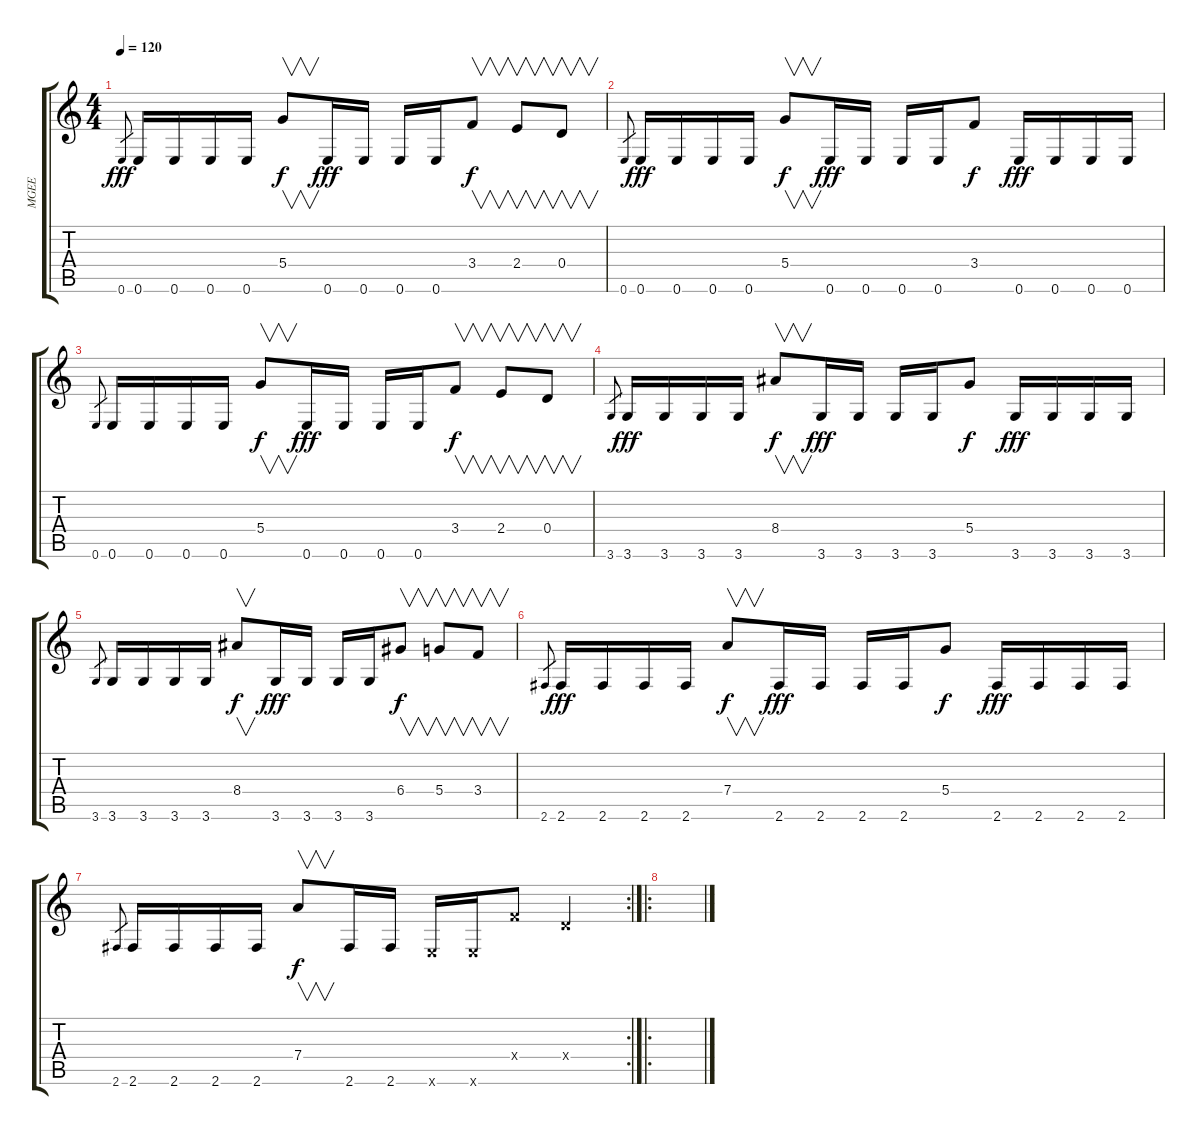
\track ("MGEE" "MGEE") {instrument distortionguitar}
\staff {score tabs}
\tuning (E4 B3 G3 D3 A2 E2) {hide}
\ts (4 4)
\tempo 120
\clef g2
\ks c
0.6.8{gr dy fff} 0.6.16 0.6.16 0.6.16 0.6.16 5.4.8{v dy f} 0.6.16{dy fff} 0.6.16 0.6.16 0.6.16 3.4.8{v dy f} 2.4.8{v} 0.4.8{v} |
0.6.8{gr} 0.6.16{dy fff} 0.6.16 0.6.16 0.6.16 5.4.8{v dy f} 0.6.16{dy fff} 0.6.16 0.6.16 0.6.16 3.4.8{dy f} 0.6.16{dy fff} 0.6.16 0.6.16 0.6.16 |
0.6.8{gr} 0.6.16 0.6.16 0.6.16 0.6.16 5.4.8{v dy f} 0.6.16{dy fff} 0.6.16 0.6.16 0.6.16 3.4.8{v dy f} 2.4.8{v} 0.4.8{v} |
3.6.8{gr} 3.6.16{dy fff} 3.6.16 3.6.16 3.6.16 8.4.8{v dy f} 3.6.16{dy fff} 3.6.16 3.6.16 3.6.16 5.4.8{dy f} 3.6.16{dy fff} 3.6.16 3.6.16 3.6.16 |
3.6.8{gr} 3.6.16 3.6.16 3.6.16 3.6.16 8.4.8{v dy f} 3.6.16{dy fff} 3.6.16 3.6.16 3.6.16 6.4.8{v dy f} 5.4.8{v} 3.4.8{v} |
2.6.8{gr} 2.6.16{dy fff} 2.6.16 2.6.16 2.6.16 7.4.8{v dy f} 2.6.16{dy fff} 2.6.16 2.6.16 2.6.16 5.4.8{dy f} 2.6.16{dy fff} 2.6.16 2.6.16 2.6.16 |
\rc 2
2.6.8{gr} 2.6.16 2.6.16 2.6.16 2.6.16 7.4.8{v dy f} 2.6.16 2.6.16 0.6{x}.16 0.6{x}.16 3.4{x}.8 0.4{x}.4 |
\ro
